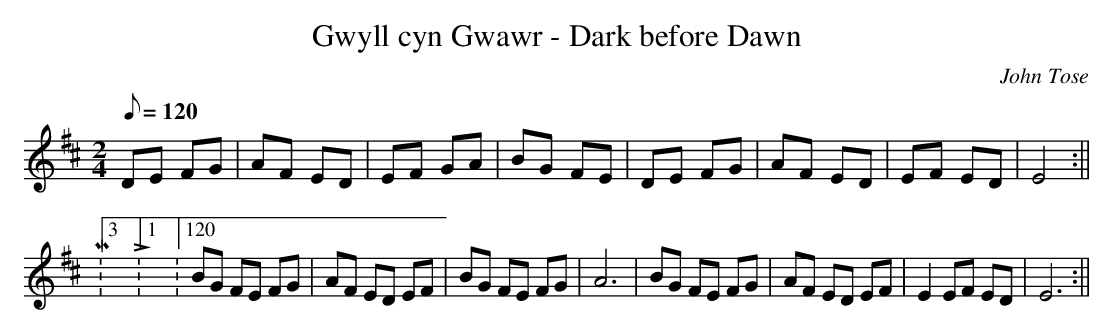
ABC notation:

X:1
T:Gwyll cyn Gwawr - Dark before Dawn
M:2/4
L:1/8
Q:120
C:John Tose
K:D
DE FG | AF ED | EF GA | BG FE | DE FG | AF ED | EF ED | E4 :||
!M:3/4 L:1/8 Q:120
BG FE FG | AF ED EF | BG FE FG | A6 | BG FE FG | AF ED EF | E2 EF ED |
E6 :||
